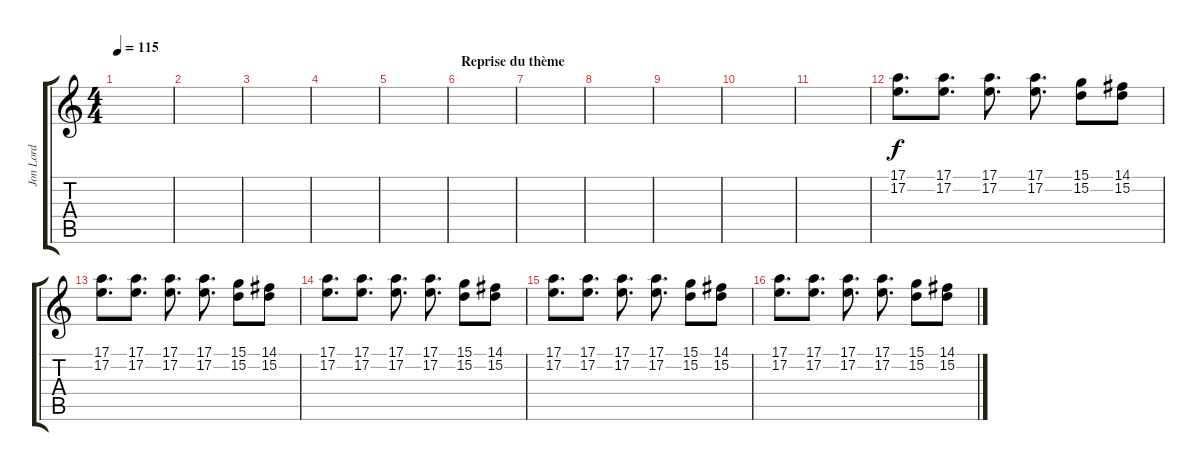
\track ("Jon Lord" "Jon Lord") {instrument drawbarorgan}
\staff {score tabs}
\tuning (E4 B3 G3 D3 A2 E2) {hide}
\ts (4 4)
\tempo 115
\clef g2
\ks c
|
|
|
|
|
\section ("" "Reprise du thème")
|
|
|
|
|
|
(17.1 17.2).8{d} (17.1 17.2).8{d} (17.1 17.2).8{d} (17.1 17.2).8{d} (15.1 15.2).8 (14.1 15.2).8 |
(17.1 17.2).8{d} (17.1 17.2).8{d} (17.1 17.2).8{d} (17.1 17.2).8{d} (15.1 15.2).8 (14.1 15.2).8 |
(17.1 17.2).8{d} (17.1 17.2).8{d} (17.1 17.2).8{d} (17.1 17.2).8{d} (15.1 15.2).8 (14.1 15.2).8 |
(17.1 17.2).8{d} (17.1 17.2).8{d} (17.1 17.2).8{d} (17.1 17.2).8{d} (15.1 15.2).8 (14.1 15.2).8 |
(17.1 17.2).8{d} (17.1 17.2).8{d} (17.1 17.2).8{d} (17.1 17.2).8{d} (15.1 15.2).8 (14.1 15.2).8
